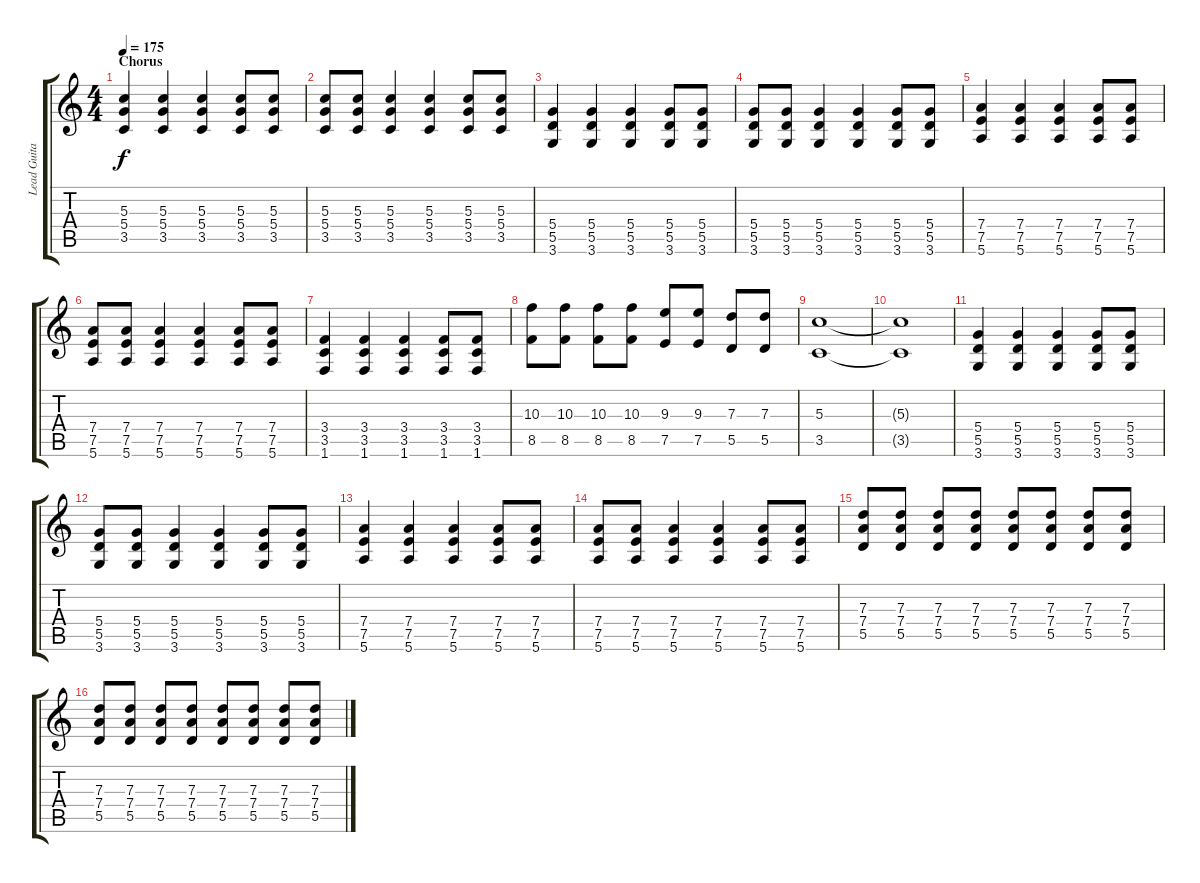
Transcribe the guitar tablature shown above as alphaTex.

\track ("Lead Guitar" "Lead Guita") {instrument distortionguitar}
\staff {score tabs}
\tuning (E4 B3 G3 D3 A2 E2) {hide}
\ts (4 4)
\section ("" "Chorus")
\tempo 175
\clef g2
\ks c
(5.3 5.4 3.5).4{dy f} (5.3 5.4 3.5).4 (5.3 5.4 3.5).4 (5.3 5.4 3.5).8 (5.3 5.4 3.5).8 |
(5.3 5.4 3.5).8 (5.3 5.4 3.5).8 (5.3 5.4 3.5).4 (5.3 5.4 3.5).4 (5.3 5.4 3.5).8 (5.3 5.4 3.5).8 |
(5.4 5.5 3.6).4 (5.4 5.5 3.6).4 (5.4 5.5 3.6).4 (5.4 5.5 3.6).8 (5.4 5.5 3.6).8 |
(5.4 5.5 3.6).8 (5.4 5.5 3.6).8 (5.4 5.5 3.6).4 (5.4 5.5 3.6).4 (5.4 5.5 3.6).8 (5.4 5.5 3.6).8 |
(7.4 7.5 5.6).4 (7.4 7.5 5.6).4 (7.4 7.5 5.6).4 (7.4 7.5 5.6).8 (7.4 7.5 5.6).8 |
(7.4 7.5 5.6).8 (7.4 7.5 5.6).8 (7.4 7.5 5.6).4 (7.4 7.5 5.6).4 (7.4 7.5 5.6).8 (7.4 7.5 5.6).8 |
(3.4 3.5 1.6).4 (3.4 3.5 1.6).4 (3.4 3.5 1.6).4 (3.4 3.5 1.6).8 (3.4 3.5 1.6).8 |
(10.3 8.5).8 (10.3 8.5).8 (10.3 8.5).8 (10.3 8.5).8 (9.3 7.5).8 (9.3 7.5).8 (7.3 5.5).8 (7.3 5.5).8 |
(5.3 3.5).1 |
(5.3{t} 3.5{t}).1 |
(5.4 5.5 3.6).4 (5.4 5.5 3.6).4 (5.4 5.5 3.6).4 (5.4 5.5 3.6).8 (5.4 5.5 3.6).8 |
(5.4 5.5 3.6).8 (5.4 5.5 3.6).8 (5.4 5.5 3.6).4 (5.4 5.5 3.6).4 (5.4 5.5 3.6).8 (5.4 5.5 3.6).8 |
(7.4 7.5 5.6).4 (7.4 7.5 5.6).4 (7.4 7.5 5.6).4 (7.4 7.5 5.6).8 (7.4 7.5 5.6).8 |
(7.4 7.5 5.6).8 (7.4 7.5 5.6).8 (7.4 7.5 5.6).4 (7.4 7.5 5.6).4 (7.4 7.5 5.6).8 (7.4 7.5 5.6).8 |
(7.3 7.4 5.5).8 (7.3 7.4 5.5).8 (7.3 7.4 5.5).8 (7.3 7.4 5.5).8 (7.3 7.4 5.5).8 (7.3 7.4 5.5).8 (7.3 7.4 5.5).8 (7.3 7.4 5.5).8 |
(7.3 7.4 5.5).8 (7.3 7.4 5.5).8 (7.3 7.4 5.5).8 (7.3 7.4 5.5).8 (7.3 7.4 5.5).8 (7.3 7.4 5.5).8 (7.3 7.4 5.5).8 (7.3 7.4 5.5).8
